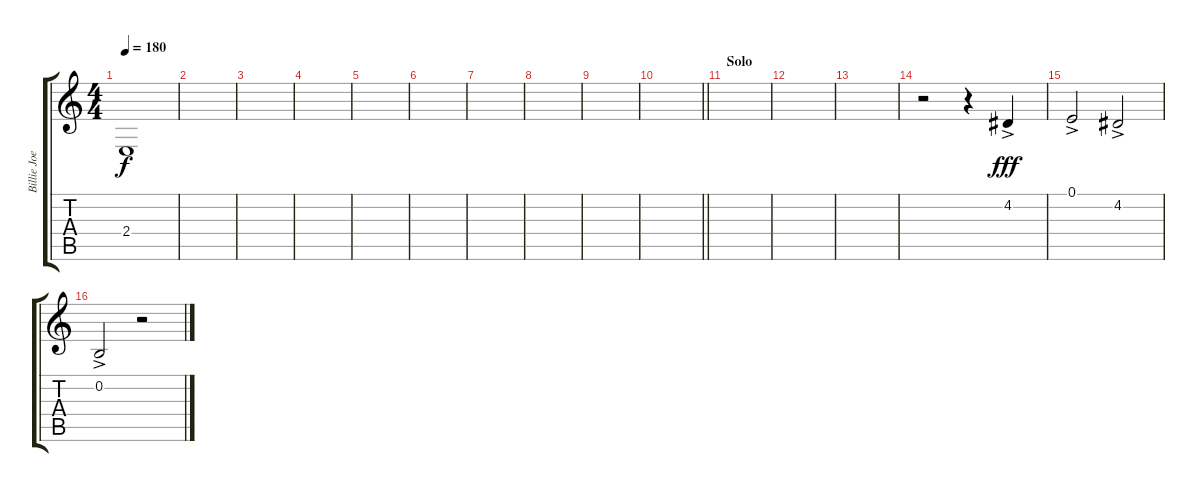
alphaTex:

\track ("Billie Joe Armstrong (Vocals)" "Billie Joe") {instrument sopranosax}
\staff {score tabs}
\tuning (E4 B3 G3 D3 A2 E2) {hide}
\ts (4 4)
\tempo 180
\clef g2
\ks c
2.4.1{dy f} |
|
|
|
|
|
|
|
|
\barLineRight lightlight
|
\section ("" "Solo")
|
|
|
r.2 r.4 4.2{ac}.4{dy fff} |
0.1{ac}.2 4.2{ac}.2 |
0.2{ac}.2 r.2
